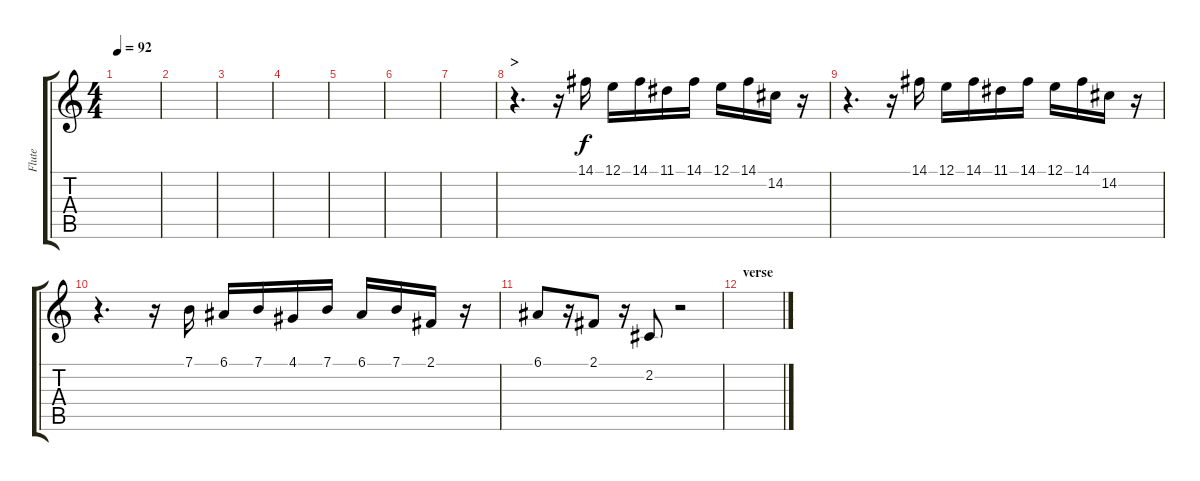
\track ("Flute" "Flute") {instrument panflute}
\staff {score tabs}
\tuning (E4 B3 G3 D3 A2 E2) {hide}
\ts (4 4)
\tempo 92
\clef g2
\ks c
|
|
|
|
|
|
|
\section ("" ">")
r.4{d} r.16 14.1.16 12.1.16 14.1.16 11.1.16 14.1.16 12.1.16 14.1.16 14.2.16 r.16 |
r.4{d} r.16 14.1.16 12.1.16 14.1.16 11.1.16 14.1.16 12.1.16 14.1.16 14.2.16 r.16 |
r.4{d} r.16 7.1.16 6.1.16 7.1.16 4.1.16 7.1.16 6.1.16 7.1.16 2.1.16 r.16 |
6.1.8 r.16 2.1.8 r.16 2.2.8 r.2 |
\section ("" "verse")
